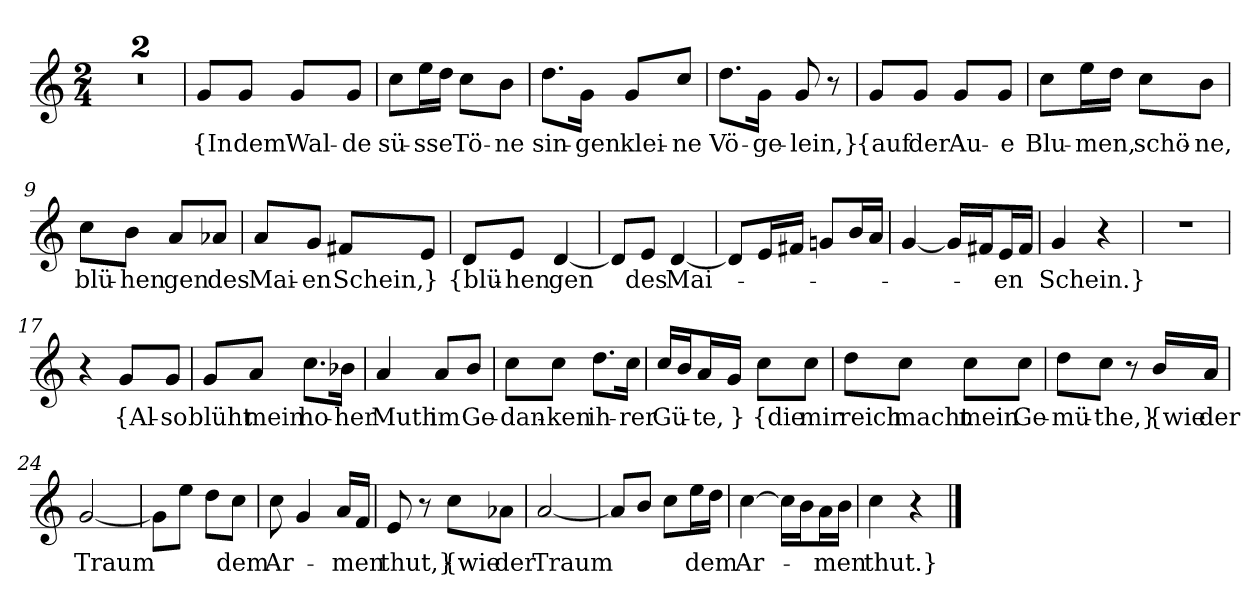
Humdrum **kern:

**kern	**text
*part1	*part1
*staff1	*staff1
*clefG2	*
*k[]	*
*M2/4	*
=1	=1
2r	.
=2	=2
2r	.
=3	=3
8g/L	{In
8g/J	dem
8g/L	Wal-
8g/J	-de
=4	=4
8cc\L	sü-
16ee\L	sse
16dd\JJ	.
8cc\L	Tö-
8b\J	-ne
=5	=5
8.dd\L	sin-
16g\Jk	-gen
8g/L	klei-
8cc/J	-ne
=6	=6
8.dd\L	Vö-
16g\Jk	-ge-
8g	-lein,}
8r	.
=7	=7
8g/L	{auf
8g/J	der
8g/L	Au-
8g/J	-e
=8	=8
8cc\L	Blu-
16ee\L	-men,
16dd\JJ	.
8cc\L	schö-
8b\J	-ne,
=9	=9
8cc\L	blü-
8b\J	-hen
8a/L	gen
8a-X/J	des
=10	=10
8a/L	Mai-
8g/J	-en
8f#X/L	Schein,
8e/J	}
=11	=11
8d/L	{blü-
8e/J	-hen
[4d	gen
=12	=12
8d/L]	.
8e/J	des
[4d	Mai-
=13	=13
8d/L]	.
16e/L	.
16f#X/JJ	.
8gn/L	.
16b/L	.
16a/JJ	.
=14	=14
[4g	.
16g/LL]	.
16f#X/J	.
16e/L	-en
16f#/JJ	.
=15	=15
4g	Schein.}
4r	.
=16	=16
2r	.
=17	=17
4r	.
8g/L	{Al-
8g/J	-so
=18	=18
8g/L	blüht
8a/J	mein
8.cc\L	ho-
16b-X\Jk	-her
=19	=19
4a	Muth
8a/L	im
8b/J	Ge-
=20	=20
8cc\L	dan-
8cc\J	-ken
8.dd\L	ih-
16cc\Jk	-rer
=21	=21
16cc/LL	Gü-
16b/J	.
16a/L	-te,
16g/JJ	}
8cc\L	{die
8cc\J	mir
=22	=22
8dd\L	reich
8cc\J	macht
8cc\L	mein
8cc\J	Ge-
=23	=23
8dd\L	-mü-
8cc\J	-the,}
8r	.
16b/LL	{wie
16a/JJ	der
=24	=24
[2g	Traum
=25	=25
8g\L]	.
8ee\J	.
8dd\L	.
8cc\J	dem
=26	=26
8cc	Ar-
4g	.
16a/LL	-men
16f/JJ	.
=27	=27
8e	thut,}
8r	.
8cc\L	{wie
8a-X\J	der
=28	=28
[2a	Traum
=29	=29
8a/L]	.
8b/J	.
8cc\L	.
16ee\L	dem
16dd\JJ	.
=30	=30
[4cc	Ar-
16cc\LL]	.
16b\J	.
16a\L	-men
16b\JJ	.
=31	=31
4cc	thut.}
4r	.
==	==
*-	*-
